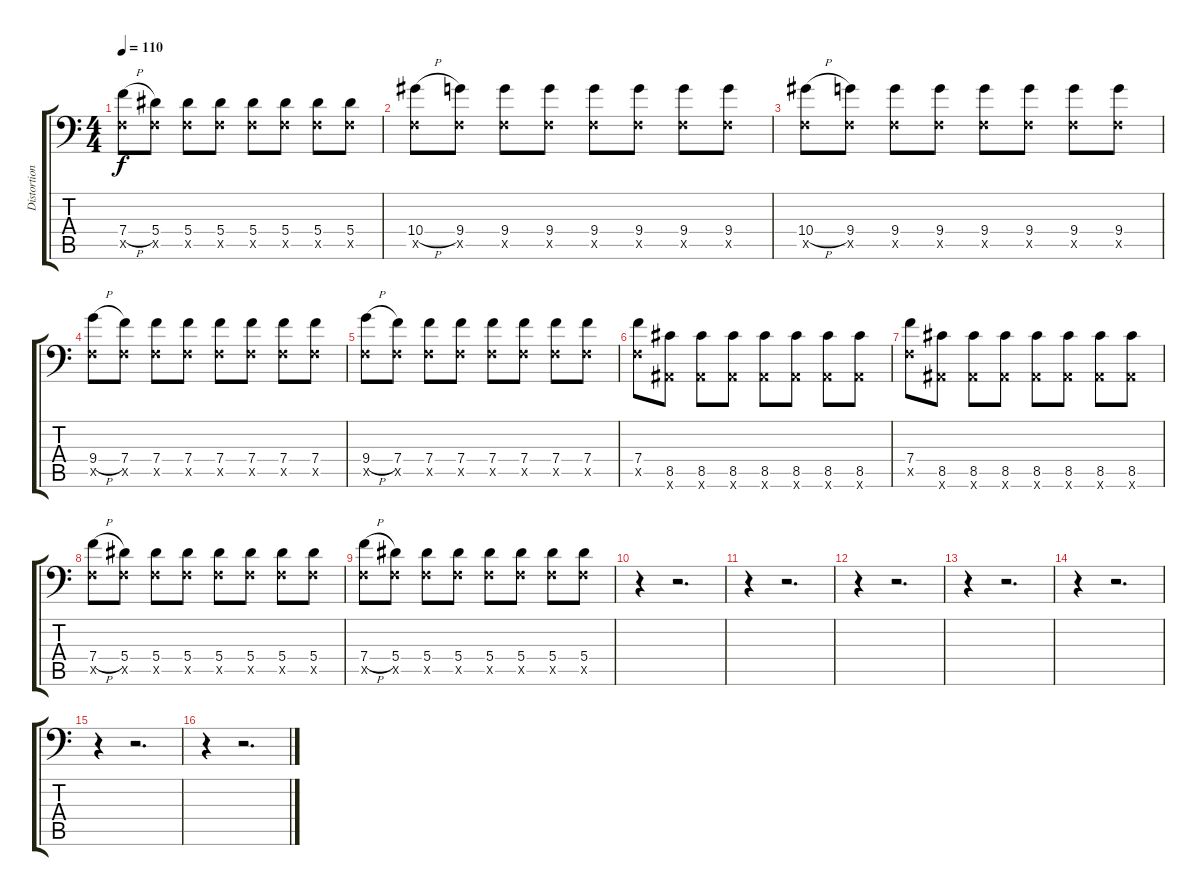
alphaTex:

\track ("Distortion Guitar" "Distortion") {instrument distortionguitar}
\staff {score tabs}
\tuning (C4 G3 Eb3 Bb2 F2 Bb1) {hide}
\ts (4 4)
\tempo 110
\clef f4
\ks c
(7.4{h} 0.5{x}).8{dy f} (5.4 0.5{x}).8 (5.4 0.5{x}).8 (5.4 0.5{x}).8 (5.4 0.5{x}).8 (5.4 0.5{x}).8 (5.4 0.5{x}).8 (5.4 0.5{x}).8 |
(10.4{h} 0.5{x}).8 (9.4 0.5{x}).8 (9.4 0.5{x}).8 (9.4 0.5{x}).8 (9.4 0.5{x}).8 (9.4 0.5{x}).8 (9.4 0.5{x}).8 (9.4 0.5{x}).8 |
(10.4{h} 0.5{x}).8 (9.4 0.5{x}).8 (9.4 0.5{x}).8 (9.4 0.5{x}).8 (9.4 0.5{x}).8 (9.4 0.5{x}).8 (9.4 0.5{x}).8 (9.4 0.5{x}).8 |
(9.4{h} 0.5{x}).8 (7.4 0.5{x}).8 (7.4 0.5{x}).8 (7.4 0.5{x}).8 (7.4 0.5{x}).8 (7.4 0.5{x}).8 (7.4 0.5{x}).8 (7.4 0.5{x}).8 |
(9.4{h} 0.5{x}).8 (7.4 0.5{x}).8 (7.4 0.5{x}).8 (7.4 0.5{x}).8 (7.4 0.5{x}).8 (7.4 0.5{x}).8 (7.4 0.5{x}).8 (7.4 0.5{x}).8 |
(7.4 0.5{x}).8 (8.5 0.6{x}).8 (8.5 0.6{x}).8 (8.5 0.6{x}).8 (8.5 0.6{x}).8 (8.5 0.6{x}).8 (8.5 0.6{x}).8 (8.5 0.6{x}).8 |
(7.4 0.5{x}).8 (8.5 0.6{x}).8 (8.5 0.6{x}).8 (8.5 0.6{x}).8 (8.5 0.6{x}).8 (8.5 0.6{x}).8 (8.5 0.6{x}).8 (8.5 0.6{x}).8 |
(7.4{h} 0.5{x}).8 (5.4 0.5{x}).8 (5.4 0.5{x}).8 (5.4 0.5{x}).8 (5.4 0.5{x}).8 (5.4 0.5{x}).8 (5.4 0.5{x}).8 (5.4 0.5{x}).8 |
(7.4{h} 0.5{x}).8 (5.4 0.5{x}).8 (5.4 0.5{x}).8 (5.4 0.5{x}).8 (5.4 0.5{x}).8 (5.4 0.5{x}).8 (5.4 0.5{x}).8 (5.4 0.5{x}).8 |
r.4 r.2{d} |
r.4 r.2{d} |
r.4 r.2{d} |
r.4 r.2{d} |
r.4 r.2{d} |
r.4 r.2{d} |
r.4 r.2{d}
